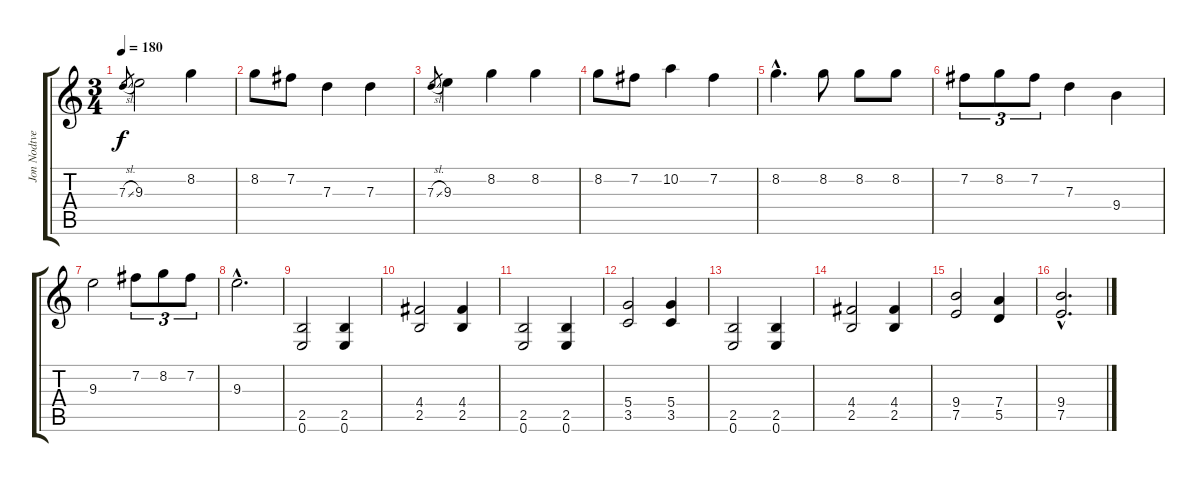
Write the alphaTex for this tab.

\track ("Jon Nodtveidt (LEAD)" "Jon Nodtve") {instrument distortionguitar}
\staff {score tabs}
\tuning (E4 B3 G3 D3 A2 E2) {hide}
\ts (3 4)
\tempo 180
\clef g2
\ks c
7.3{sl}.8{gr dy f} 9.3.2 8.2.4 |
8.2.8 7.2.8 7.3.4 7.3.4 |
7.3{sl}.8{gr} 9.3.4 8.2.4 8.2.4 |
8.2.8 7.2.8 10.2.4 7.2.4 |
8.2{hac}.4{d} 8.2.8 8.2.8 8.2.8 |
7.2.8{tu (3 2)} 8.2.8{tu (3 2)} 7.2.8{tu (3 2)} 7.3.4 9.4.4 |
9.3.2 7.2.8{tu (3 2)} 8.2.8{tu (3 2)} 7.2.8{tu (3 2)} |
9.3{hac}.2{d} |
(2.5 0.6).2 (2.5 0.6).4 |
(4.4 2.5).2 (4.4 2.5).4 |
(2.5 0.6).2 (2.5 0.6).4 |
(5.4 3.5).2 (5.4 3.5).4 |
(2.5 0.6).2 (2.5 0.6).4 |
(4.4 2.5).2 (4.4 2.5).4 |
(9.4 7.5).2 (7.4 5.5).4 |
(9.4{hac} 7.5{hac}).2{d}
